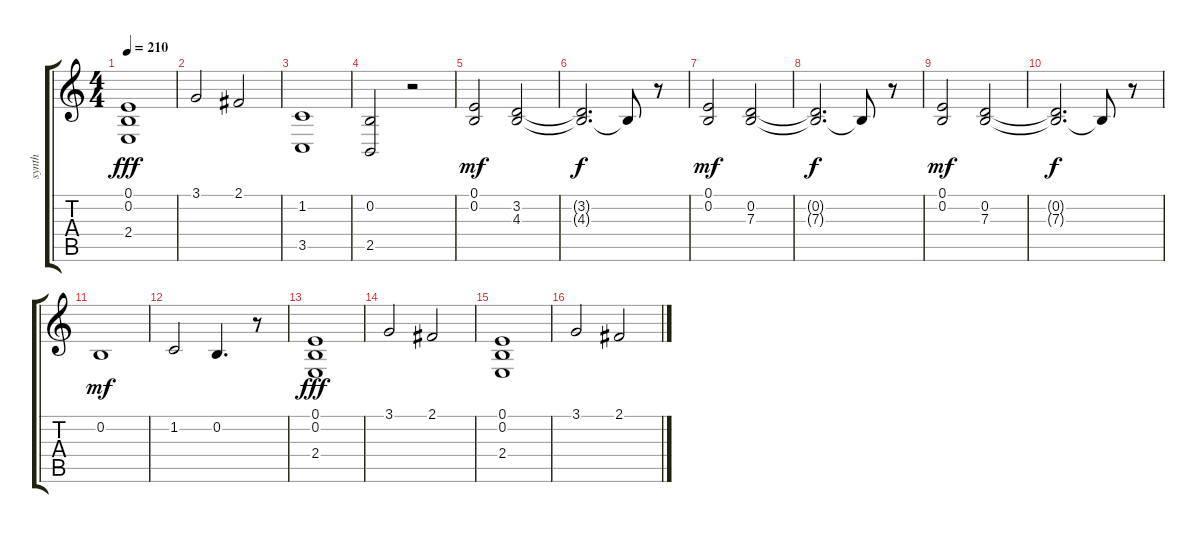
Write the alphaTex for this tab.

\track ("synth" "synth") {instrument lead2sawtooth}
\staff {score tabs}
\tuning (E4 B3 G3 D3 A2 E2) {hide}
\ts (4 4)
\tempo 210
\clef g2
\ks c
(0.1 0.2 2.4).1{dy fff} |
3.1.2 2.1.2 |
(1.2 3.5).1 |
(0.2 2.5).2 r.2 |
(0.1 0.2).2{dy mf} (3.2 4.3).2 |
(3.2{t} 4.3{t}).2{d dy f} 4.3{t}.8 r.8 |
(0.1 0.2).2{dy mf} (0.2 7.3).2 |
(0.2{t} 7.3{t}).2{d dy f} 0.2{t}.8 r.8 |
(0.1 0.2).2{dy mf} (0.2 7.3).2 |
(0.2{t} 7.3{t}).2{d dy f} 0.2{t}.8 r.8 |
0.2.1{dy mf} |
1.2.2 0.2.4{d} r.8 |
(0.1 0.2 2.4).1{dy fff} |
3.1.2 2.1.2 |
(0.1 0.2 2.4).1 |
3.1.2 2.1.2
